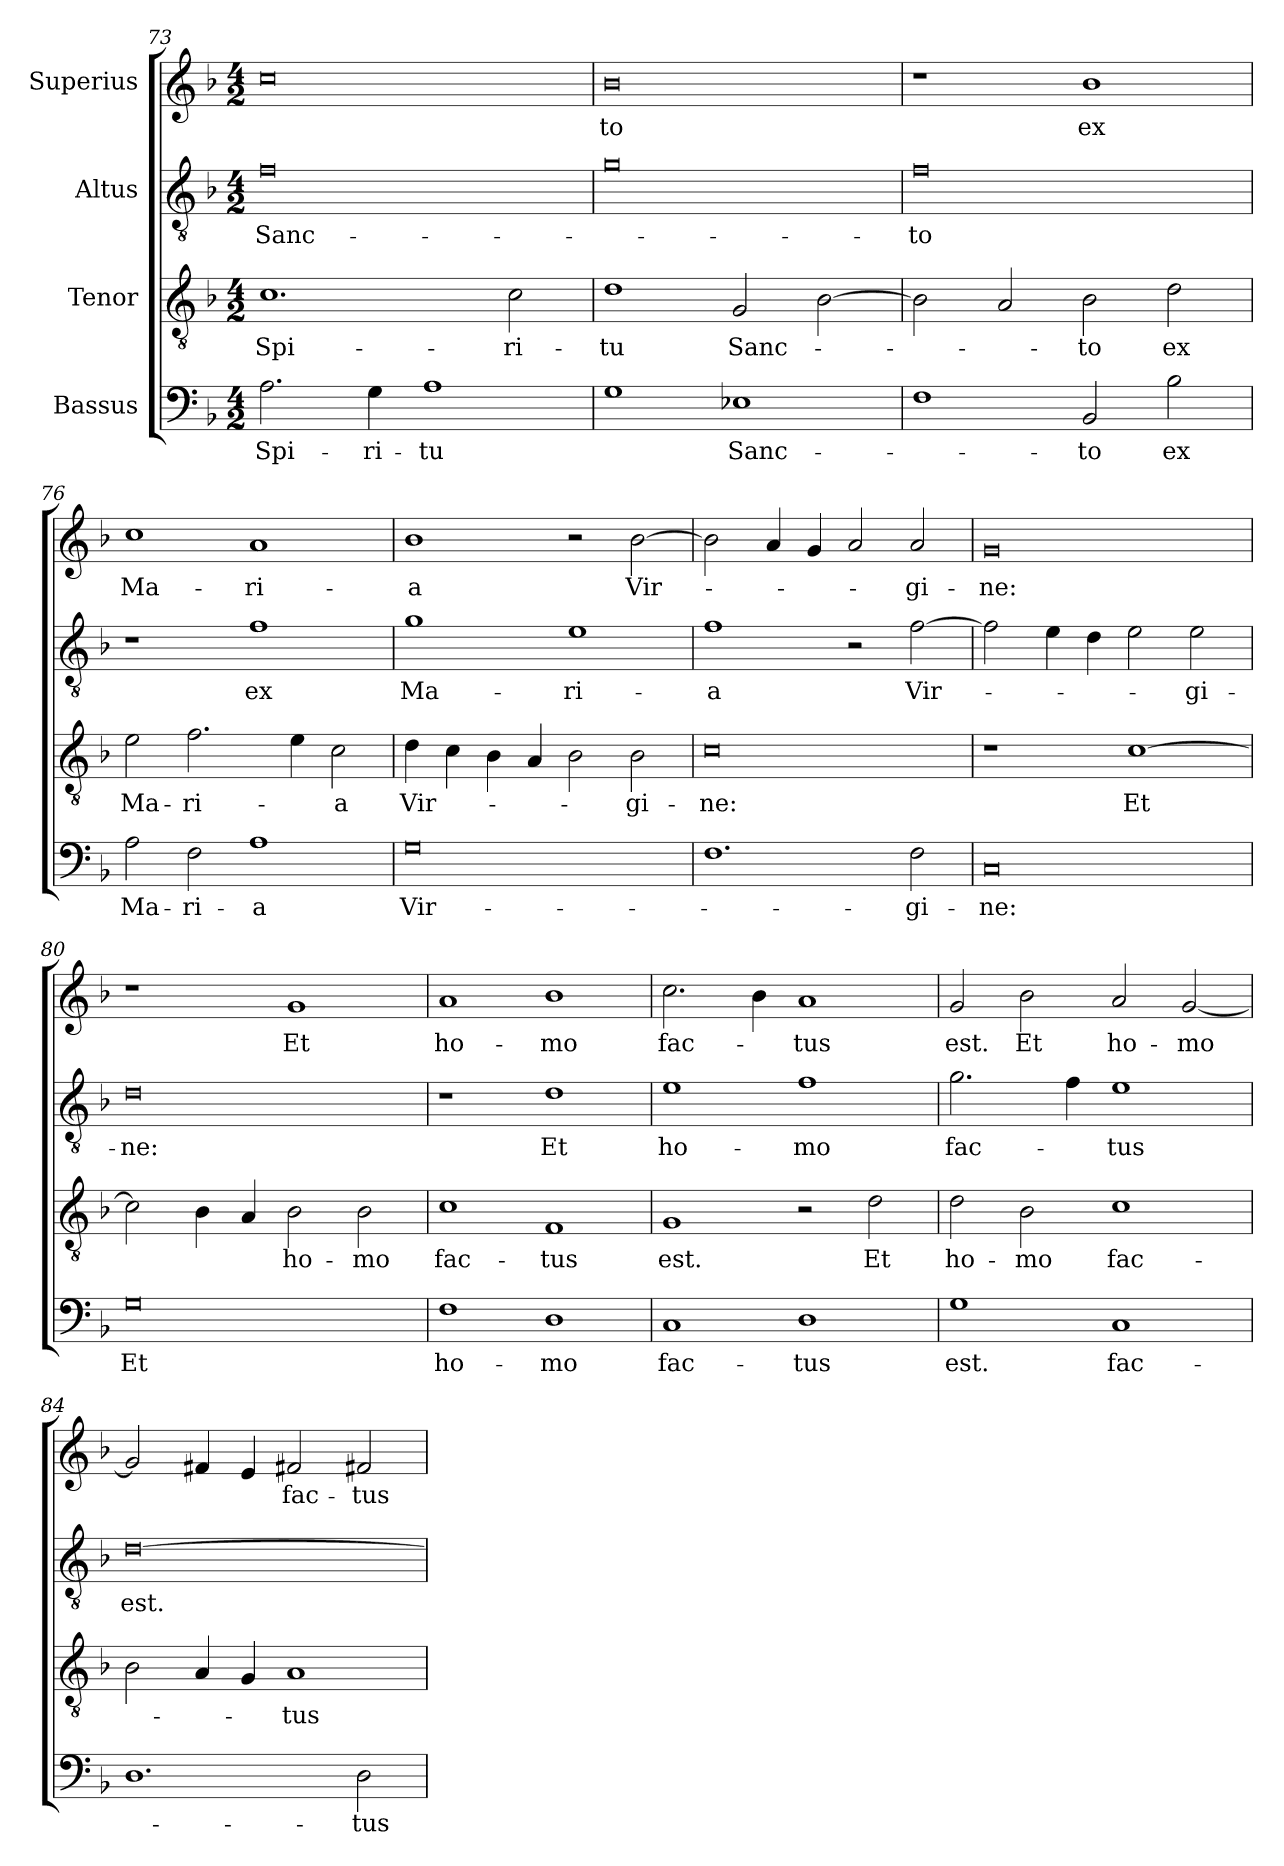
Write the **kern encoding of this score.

**kern	**text	**kern	**text	**kern	**text	**kern	**text
*part4	*part4	*part3	*part3	*part2	*part2	*part1	*part1
*staff4	*staff4	*staff3	*staff3	*staff2	*staff2	*staff1	*staff1
*I"Bassus	*	*I"Tenor	*	*I"Altus	*	*I"Superius	*
*clefF4	*	*clefGv2	*	*clefGv2	*	*clefG2	*
*k[b-]	*	*k[b-]	*	*k[b-]	*	*k[b-]	*
*M4/2	*	*M4/2	*	*M4/2	*	*M4/2	*
=73	=73	=73	=73	=73	=73	=73	=73
2.A\	Spi-	1.c\	Spi-	0f\	Sanc-	0cc\	.
4G\	-ri-	.	.	.	.	.	.
1A\	-tu	.	.	.	.	.	.
.	.	2c\	-ri-	.	.	.	.
=74	=74	=74	=74	=74	=74	=74	=74
1G\	.	1d\	-tu	0g\	.	0b-\	-to
1E-X\	Sanc-	2G/	Sanc-	.	.	.	.
.	.	[2B-\	.	.	.	.	.
=75	=75	=75	=75	=75	=75	=75	=75
1F\	.	2B-\]	.	0f\	-to	1r	.
.	.	2A/	.	.	.	.	.
2BB-/	-to	2B-\	-to	.	.	1b-\	ex
2B-\	ex	2d\	ex	.	.	.	.
=76	=76	=76	=76	=76	=76	=76	=76
2A\	Ma-	2e\	Ma-	1r	.	1cc\	Ma-
2F\	-ri-	2.f\	-ri-	.	.	.	.
1A\	-a	.	.	1f\	ex	1a/	-ri-
.	.	4e\	.	.	.	.	.
.	.	2c\	-a	.	.	.	.
=77	=77	=77	=77	=77	=77	=77	=77
0G\	Vir-	4d\	Vir-	1g\	Ma-	1b-\	-a
.	.	4c\	.	.	.	.	.
.	.	4B-\	.	.	.	.	.
.	.	4A/	.	.	.	.	.
.	.	2B-\	.	1e\	-ri-	2r	.
.	.	2B-\	-gi-	.	.	[2b-\	Vir-
=78	=78	=78	=78	=78	=78	=78	=78
1.F\	.	0c\	-ne:	1f\	-a	2b-\]	.
.	.	.	.	.	.	4a/	.
.	.	.	.	.	.	4g/	.
.	.	.	.	2r	.	2a/	.
2F\	-gi-	.	.	[2f\	Vir-	2a/	-gi-
=79	=79	=79	=79	=79	=79	=79	=79
0C/	-ne:	1r	.	2f\]	.	0g/	-ne:
.	.	.	.	4e\	.	.	.
.	.	.	.	4d\	.	.	.
.	.	[1c\	Et	2e\	.	.	.
.	.	.	.	2e\	-gi-	.	.
=80	=80	=80	=80	=80	=80	=80	=80
0G\	Et	2c\]	.	0d\	-ne:	1r	.
.	.	4B-\	.	.	.	.	.
.	.	4A/	.	.	.	.	.
.	.	2B-\	ho-	.	.	1g/	Et
.	.	2B-\	-mo	.	.	.	.
=81	=81	=81	=81	=81	=81	=81	=81
1F\	ho-	1c\	fac-	1r	.	1a/	ho-
1D\	-mo	1F/	-tus	1d\	Et	1b-\	-mo
=82	=82	=82	=82	=82	=82	=82	=82
1C/	fac-	1G/	est.	1e\	ho-	2.cc\	fac-
.	.	.	.	.	.	4b-\	.
1D\	-tus	2r	.	1f\	-mo	1a/	-tus
.	.	2d\	Et	.	.	.	.
=83	=83	=83	=83	=83	=83	=83	=83
1G\	est.	2d\	ho-	2.g\	fac-	2g/	est.
.	.	2B-\	-mo	.	.	2b-\	Et
.	.	.	.	4f\	.	.	.
1C/	fac-	1c\	fac-	1e\	-tus	2a/	ho-
.	.	.	.	.	.	[2g/	-mo
=84	=84	=84	=84	=84	=84	=84	=84
1.D\	.	2B-\	.	[0d\	est.	2g/]	.
.	.	4A/	.	.	.	4f#X/	.
.	.	4G/	.	.	.	4e/	.
.	.	1A/	-tus	.	.	2f#X/	fac-
2D\	-tus	.	.	.	.	2f#X/	-tus
=	=	=	=	=	=	=	=
*-	*-	*-	*-	*-	*-	*-	*-
